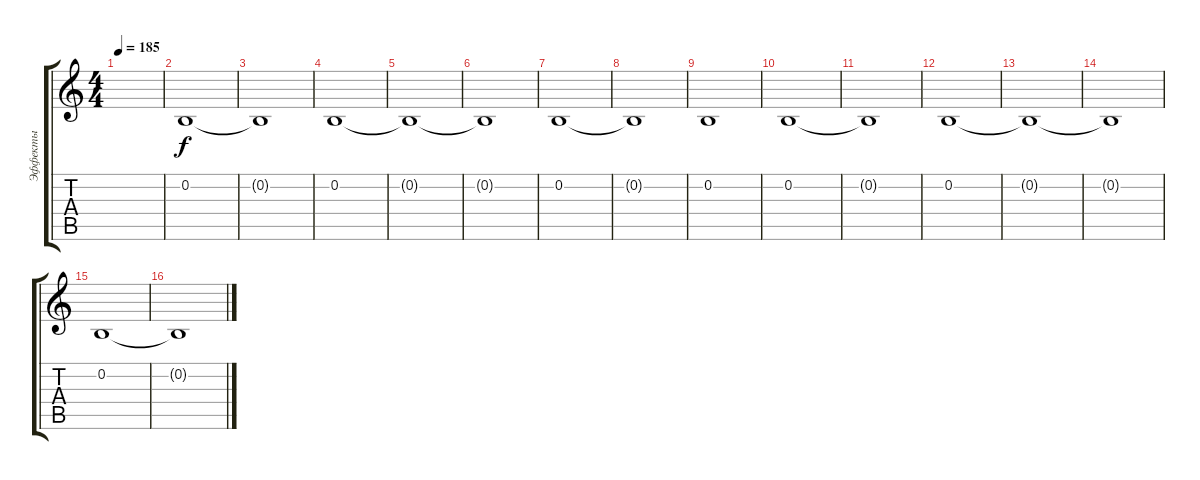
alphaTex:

\track ("Эффекты" "Эффекты") {instrument choiraahs}
\staff {score tabs}
\tuning (E4 B3 G3 D3 A2 E2) {hide}
\ts (4 4)
\tempo 185
\clef g2
\ks c
|
0.2.1 |
0.2{t}.1 |
0.2.1 |
0.2{t}.1 |
0.2{t}.1 |
0.2.1 |
0.2{t}.1 |
0.2.1 |
0.2.1 |
0.2{t}.1 |
0.2.1 |
0.2{t}.1 |
0.2{t}.1 |
0.2.1 |
0.2{t}.1
